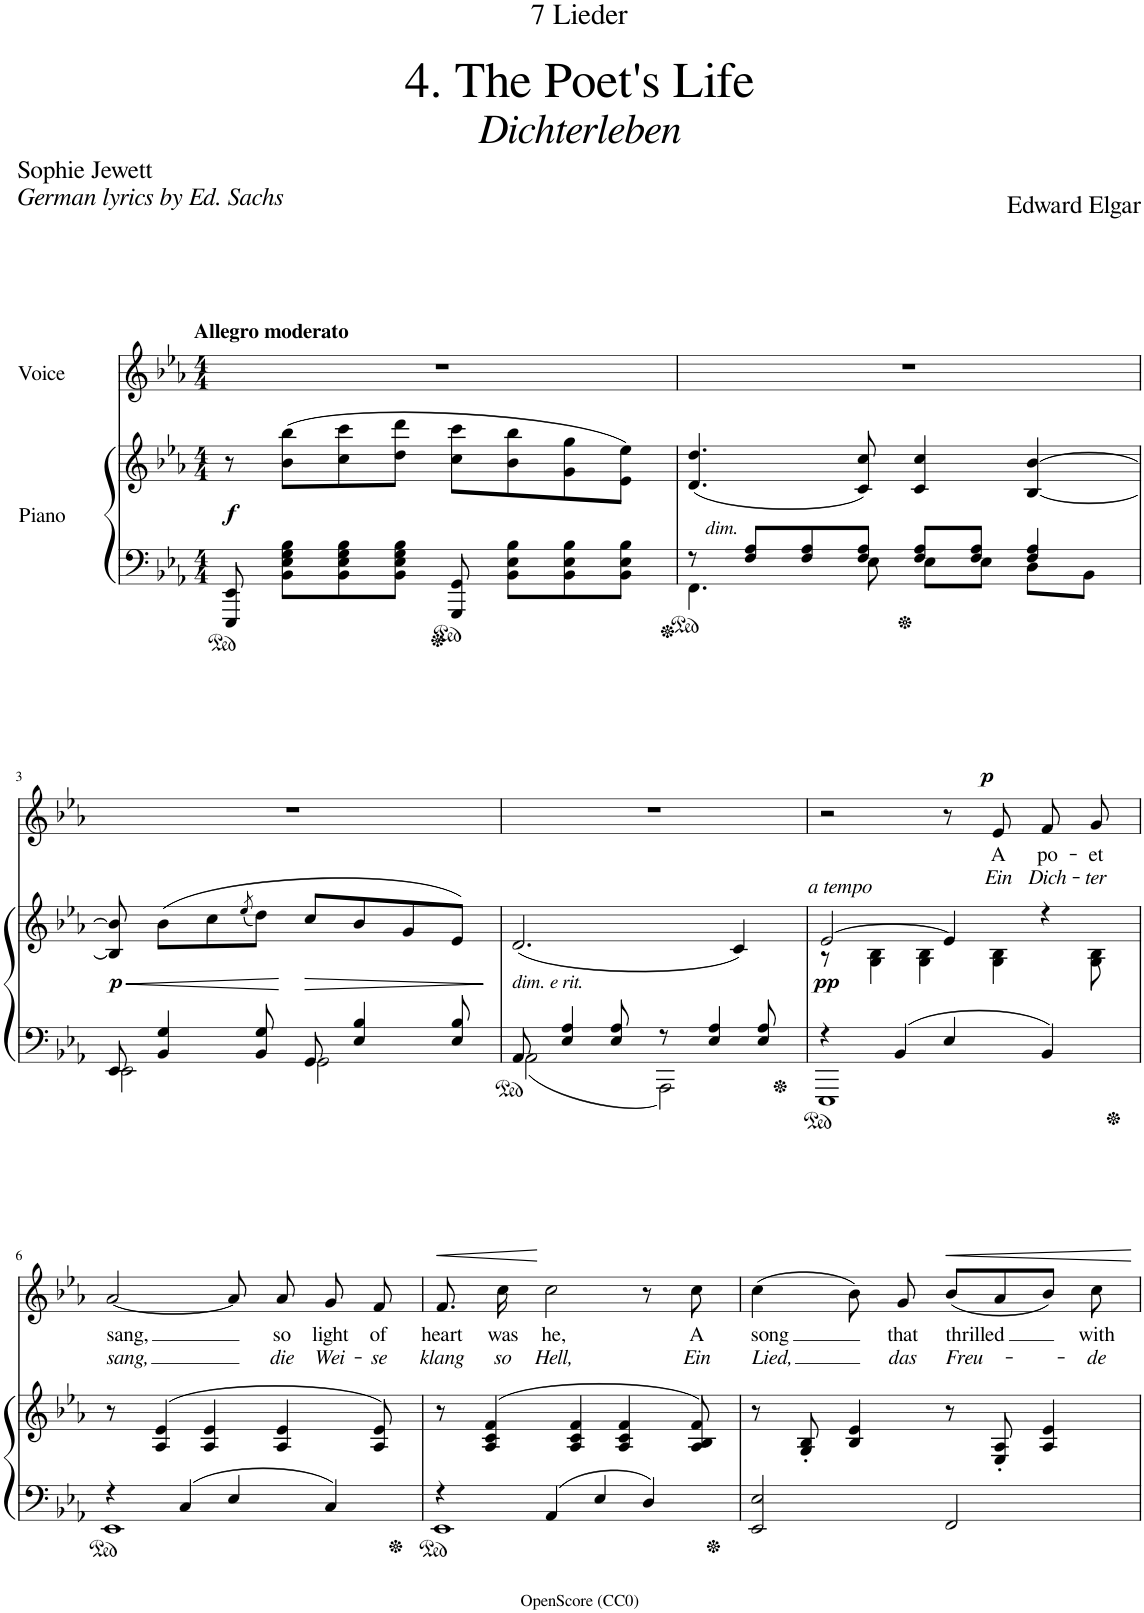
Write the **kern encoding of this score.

**kern	**kern	**dynam	**kern	**text	**text	**dynam
*part2	*part2	*part2	*part1	*part1	*part1	*part1
*staff3	*staff2	*staff2/3	*staff1	*staff1	*staff1	*staff1
*I"Piano	*	*	*I"Voice	*	*	*
*I'Pno	*	*	*	*	*	*
*clefF4	*clefG2	*	*clefG2	*	*	*
*k[b-e-a-]	*k[b-e-a-]	*	*k[b-e-a-]	*	*	*
*M4/4	*M4/4	*	*M4/4	*	*	*
=1	=1	=1	=1	=1	=1	=1
!	!	!	!LO:TX:a:B:t=Allegro moderato	!	!	!
!	!	!LO:DY:b	!	!	!	!
8EEE-/;< 8EE-/;<	8r	f	1r	.	.	.
8BB-\ 8E-\ 8G\ 8B-\L	(8b-\ 8bb-\L	.	.	.	.	.
8BB-\ 8E-\ 8G\ 8B-\	8cc\ 8ccc\	.	.	.	.	.
8BB-\ 8E-\ 8G\ 8B-\J	8dd\ 8ddd\J	.	.	.	.	.
8GGG/ 8GG/	8cc\ 8ccc\L	.	.	.	.	.
8BB-\ 8E-\ 8B-\L	8b-\ 8bb-\	.	.	.	.	.
8BB-\ 8E-\ 8B-\	8g\ 8gg\	.	.	.	.	.
8BB-\ 8E-\ 8B-\J	8e-\ 8ee-\J)	.	.	.	.	.
=2	=2	=2	=2	=2	=2	=2
*^	*	*	*	*	*	*
!LO:TX:a:i:t=dim.	!	!	!	!	!	!	!
8r	4.FF\	(4.d/ 4.dd/	.	1r	.	.	.
8F/ 8A-/L	.	.	.	.	.	.	.
8F/ 8A-/	.	.	.	.	.	.	.
8F/ 8A-/J	8E-\	8c/ 8cc/)	.	.	.	.	.
8F/ 8A-/L	8E-\L	4c/ 4cc/	.	.	.	.	.
8F/ 8A-/J	8E-\J	.	.	.	.	.	.
4F/ 4A-/	8D\L	[4B-/ [4b-/	.	.	.	.	.
.	8BB-\J	.	.	.	.	.	.
!!LO:LB:g=z
=3	=3	=3	=3	=3	=3	=3	=3
!	!	!	!LO:HP:b	!	!	!	!
!	!	!	!LO:DY:n=1:b	!	!	!	!
8EE-/	2EE-\	8B-/] 8b-/]	< p	1r	.	.	.
4BB-/ 4G/	.	(8b-\L	.	.	.	.	.
.	.	8cc\	.	.	.	.	.
.	.	(8qee-/	.	.	.	.	.
8BB-/ 8G/	.	8dd\J)	.	.	.	.	.
!	!	!	!LO:HP:n=1:b	!	!	!	!
8GG/	2GG\	8cc/L	[ >	.	.	.	.
4E-/ 4B-/	.	8b-/	.	.	.	.	.
.	.	8g/	.	.	.	.	.
8E-/ 8B-/	.	8e-/J)	.	.	.	.	.
*v	*v	*	*	*	*	*	*
.	.	]	.	.	.	.
=4	=4	=4	=4	=4	=4	=4
*^	*	*	*	*	*	*
!	!	!LO:TX:b:i:t=dim. e rit.	!	!	!	!	!
8AA-/	2AA-\	(2.d/	.	1r	.	.	.
4E-/ 4A-/	.	.	.	.	.	.	.
8E-/ 8A-/	.	.	.	.	.	.	.
8r	2AAA-\	.	.	.	.	.	.
4E-/ 4A-/	.	.	.	.	.	.	.
.	.	4c/)	.	.	.	.	.
8E-/ 8A-/	.	.	.	.	.	.	.
=5	=5	=5	=5	=5	=5	=5	=5
*	*	*^	*	*	*	*	*
!	!	!LO:TX:a:i:t=a tempo	!	!	!	!	!	!
!	!	!	!	!LO:DY:b	!	!	!	!
4r	1EEE-	[2e-/	8r	pp	2r	.	.	.
.	.	.	4G\ 4B-\	.	.	.	.	.
4BB-/	.	.	.	.	.	.	.	.
.	.	.	4G\ 4B-\	.	.	.	.	.
4E-/	.	4e-/]	.	.	8r	.	.	.
!	!	!	!	!	!	!LO:LY:b	!LO:LY:b	!LO:DY:a
.	.	.	4G\ 4B-\	.	8e-/	A	Ein	p
!	!	!	!	!	!	!LO:LY:b	!LO:LY:b	!
4BB-/	.	4r	.	.	8f/	po-	Dich-	.
!	!	!	!	!	!	!LO:LY:b	!LO:LY:b	!
.	.	.	8G\ 8B-\	.	8g/	-et	-ter	.
!!LO:LB:g=z
=6	=6	=6	=6	=6	=6	=6	=6	=6
!	!	!	!	!	!	!LO:LY:b	!LO:LY:b	!
*	*	*v	*v	*	*	*	*	*
4r	1EE-	8r	.	[2a-/	sang,	sang,	.
.	.	(>4A-/ 4e-/	.	.	.	.	.
4C/	.	.	.	.	.	.	.
.	.	4A-/ 4e-/	.	.	.	.	.
4E-/	.	.	.	8a-/]	.	.	.
!	!	!	!	!	!LO:LY:b	!LO:LY:b	!
.	.	4A-/ 4e-/	.	8a-/	so	die	.
!	!	!	!	!	!LO:LY:b	!LO:LY:b	!
4C/	.	.	.	8g/	light	Wei-	.
!	!	!	!	!	!LO:LY:b	!LO:LY:b	!
.	.	8A-/ 8e-/)	.	8f/	of	-se	.
=7	=7	=7	=7	=7	=7	=7	=7
!	!	!	!	!	!LO:LY:b	!LO:LY:b	!LO:HP:b
4r	1EE-	8r	.	8.f/	heart	klang	<
.	.	(>4A-/ 4c/ 4f/	.	.	.	.	.
!	!	!	!	!	!LO:LY:b	!LO:LY:b	!
.	.	.	.	16cc\	was	so	.
!	!	!	!	!	!LO:LY:b	!LO:LY:b	!
4AA-/	.	.	.	2cc\	he,	Hell,	[
.	.	4A-/ 4c/ 4f/	.	.	.	.	.
4E-/	.	.	.	.	.	.	.
.	.	4A-/ 4c/ 4f/	.	.	.	.	.
4D/	.	.	.	8r	.	.	.
!	!	!	!	!	!LO:LY:b	!LO:LY:b	!
.	.	8A-/ 8B-/ 8f/)	.	8cc\	A	Ein	.
*v	*v	*	*	*	*	*	*
=8	=8	=8	=8	=8	=8	=8
!	!	!	!	!LO:LY:b	!LO:LY:b	!
2EE-/ 2E-/	8r	.	(4cc\	song	Lied,	.
.	8G/' 8B-/'	.	.	.	.	.
.	4B-/ 4e-/	.	8b-\)	.	.	.
!	!	!	!	!LO:LY:b	!LO:LY:b	!
.	.	.	8g/	that	das	.
!	!	!	!	!LO:LY:b	!LO:LY:b	!LO:HP:b
2FF/	8r	.	(8b-/L	thrilled	Freu-	<
.	8E-/' 8A-/'	.	8a-/	.	.	.
.	4A-/ 4e-/	.	8b-/J)	.	.	.
!	!	!	!	!LO:LY:b	!LO:LY:b	!
.	.	.	8cc\	with	-de	.
.	.	.	.	.	.	[
=	=	=	=	=	=	=
*-	*-	*-	*-	*-	*-	*-
